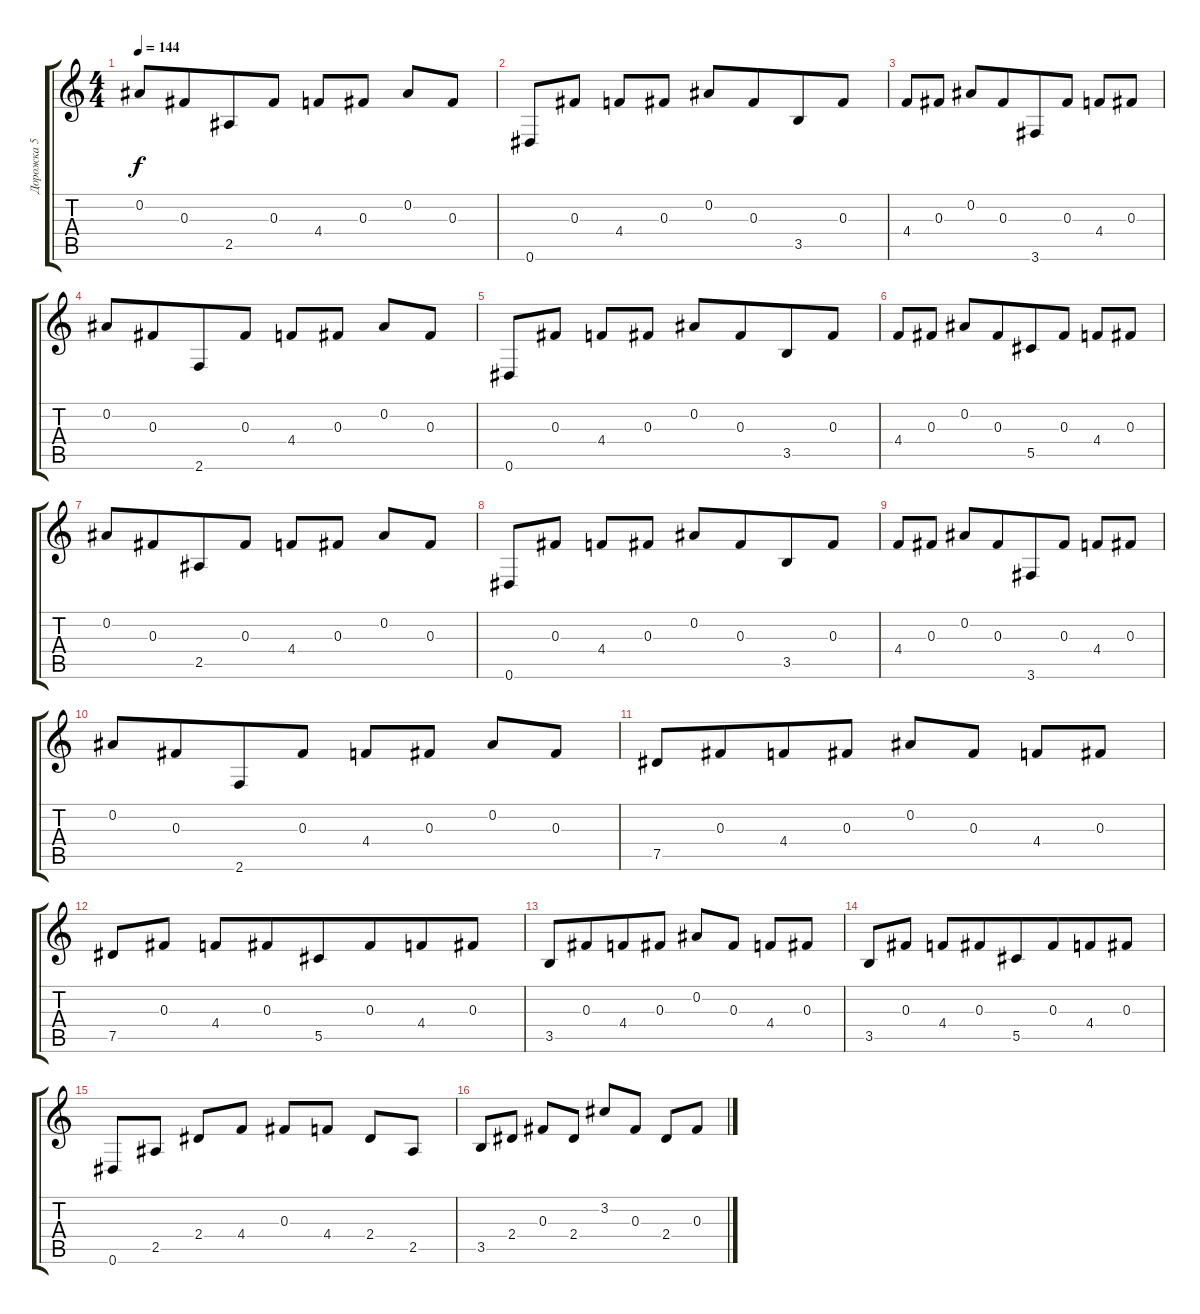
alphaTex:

\track ("Дорожка 5" "Дорожка 5") {instrument acousticguitarsteel}
\staff {score tabs}
\tuning (Eb4 Bb3 Gb3 Db3 Ab2 Eb2) {hide}
\ts (4 4)
\tempo 144
\clef g2
\ks c
0.2.8{dy f} 0.3.8{beam merge} 2.5.8 0.3.8 4.4.8 0.3.8 0.2.8 0.3.8 |
0.6.8 0.3.8 4.4.8 0.3.8 0.2.8 0.3.8{beam merge} 3.5.8 0.3.8 |
4.4.8 0.3.8 0.2.8 0.3.8{beam merge} 3.6.8 0.3.8 4.4.8 0.3.8 |
0.2.8 0.3.8{beam merge} 2.6.8 0.3.8 4.4.8 0.3.8 0.2.8 0.3.8 |
0.6.8 0.3.8 4.4.8 0.3.8 0.2.8 0.3.8{beam merge} 3.5.8 0.3.8 |
4.4.8 0.3.8 0.2.8 0.3.8{beam merge} 5.5.8 0.3.8 4.4.8 0.3.8 |
0.2.8 0.3.8{beam merge} 2.5.8 0.3.8 4.4.8 0.3.8 0.2.8 0.3.8 |
0.6.8 0.3.8 4.4.8 0.3.8 0.2.8 0.3.8{beam merge} 3.5.8 0.3.8 |
4.4.8 0.3.8 0.2.8 0.3.8{beam merge} 3.6.8 0.3.8 4.4.8 0.3.8 |
0.2.8 0.3.8{beam merge} 2.6.8 0.3.8 4.4.8 0.3.8 0.2.8 0.3.8 |
7.5.8 0.3.8{beam merge} 4.4.8{beam merge} 0.3.8 0.2.8 0.3.8 4.4.8 0.3.8 |
7.5.8 0.3.8 4.4.8{beam merge} 0.3.8{beam merge} 5.5.8 0.3.8{beam merge} 4.4.8 0.3.8 |
3.5.8 0.3.8{beam merge} 4.4.8{beam merge} 0.3.8 0.2.8 0.3.8 4.4.8 0.3.8 |
3.5.8 0.3.8 4.4.8{beam merge} 0.3.8{beam merge} 5.5.8 0.3.8{beam merge} 4.4.8 0.3.8 |
0.6.8{beam merge} 2.5.8 2.4.8 4.4.8 0.3.8 4.4.8 2.4.8 2.5.8 |
3.5.8 2.4.8 0.3.8 2.4.8 3.2.8{beam merge} 0.3.8 2.4.8 0.3.8
